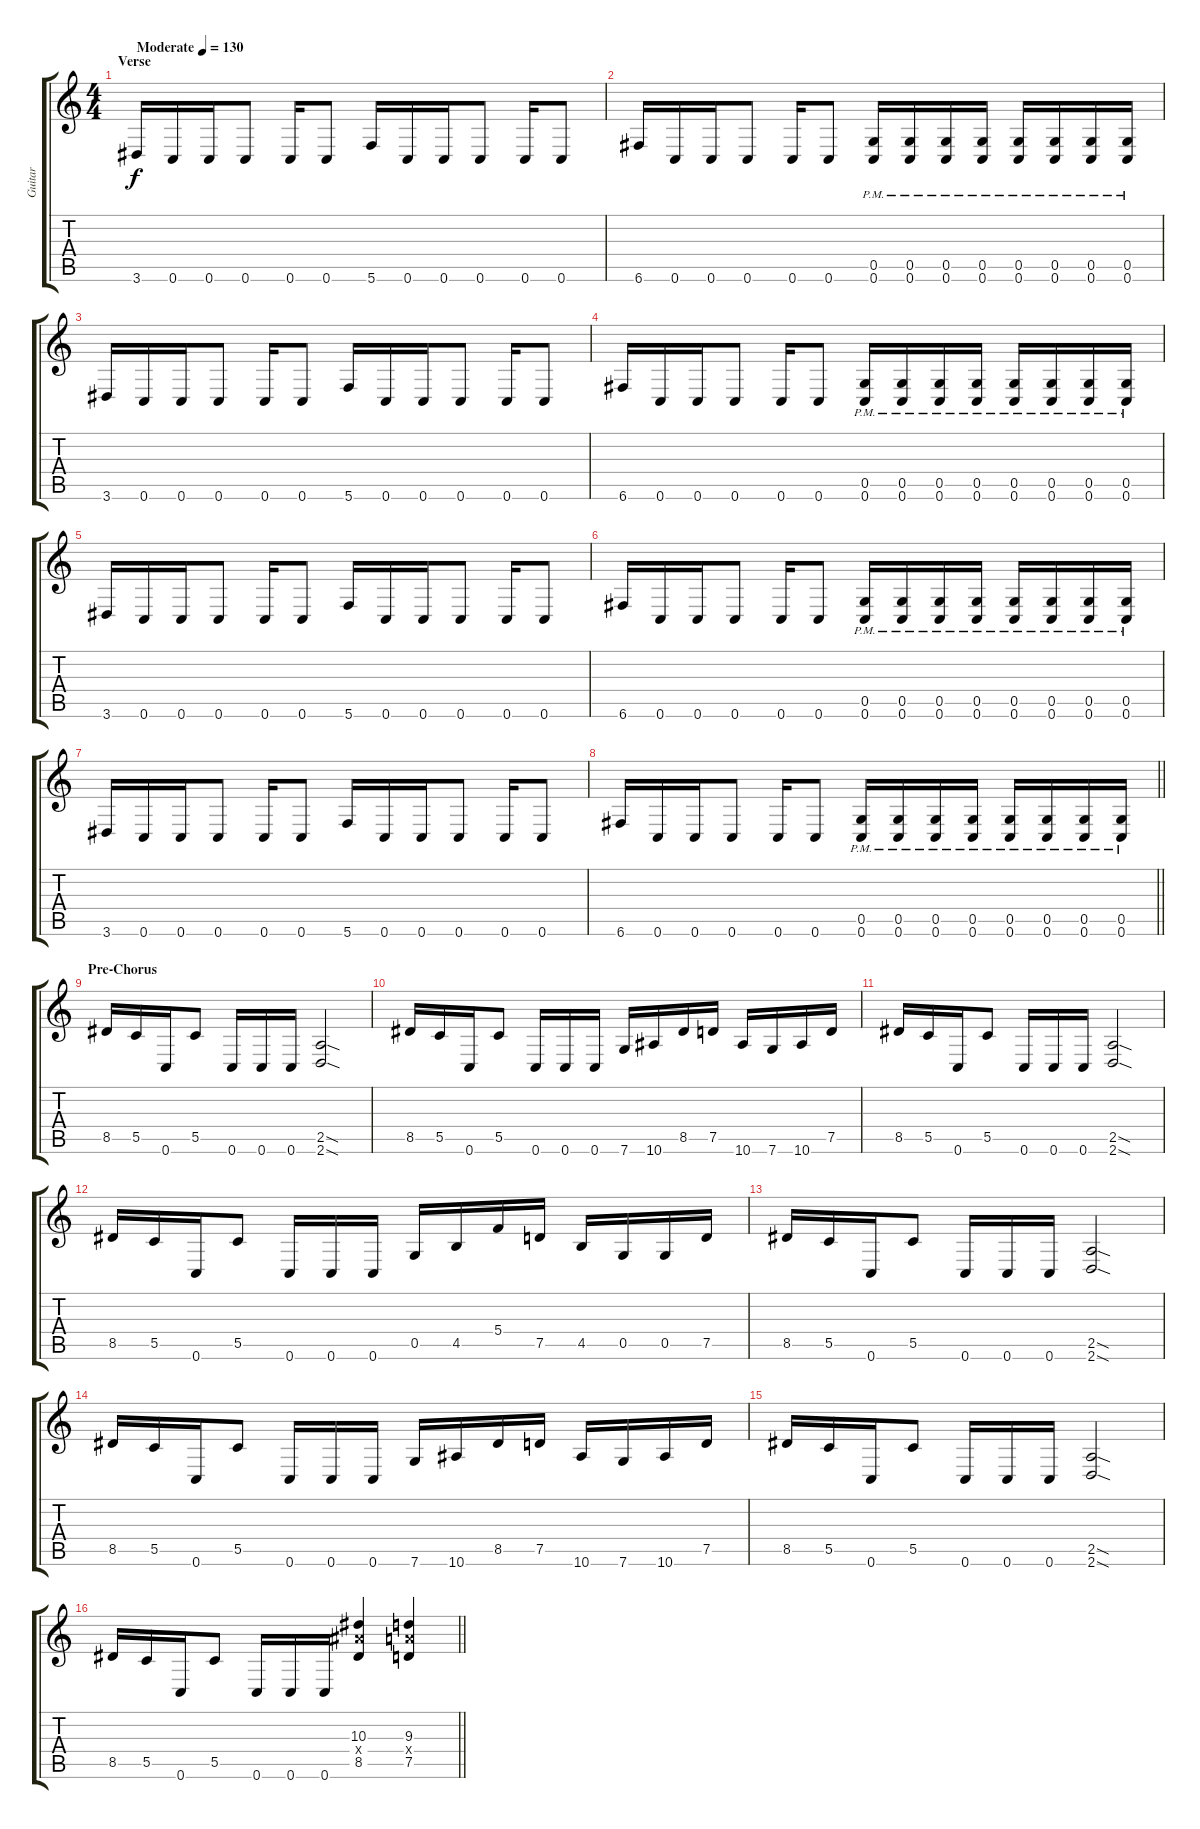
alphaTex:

\track ("Guitar" "Guitar") {instrument overdrivenguitar}
\staff {score tabs}
\tuning (D4 A3 F3 C3 G2 C2) {hide}
\ts (4 4)
\section ("" "Verse")
\tempo (130 "Moderate")
\clef g2
\ks c
3.6.16{dy f instrument overdrivenguitar} 0.6.16 0.6.16 0.6.8 0.6.16 0.6.8 5.6.16 0.6.16 0.6.16 0.6.8 0.6.16 0.6.8 |
6.6.16 0.6.16 0.6.16 0.6.8 0.6.16 0.6.8 (0.5{pm} 0.6{pm}).16 (0.5{pm} 0.6{pm}).16 (0.5{pm} 0.6{pm}).16 (0.5{pm} 0.6{pm}).16 (0.5{pm} 0.6{pm}).16 (0.5{pm} 0.6{pm}).16 (0.5{pm} 0.6{pm}).16 (0.5{pm} 0.6{pm}).16 |
3.6.16 0.6.16 0.6.16 0.6.8 0.6.16 0.6.8 5.6.16 0.6.16 0.6.16 0.6.8 0.6.16 0.6.8 |
6.6.16 0.6.16 0.6.16 0.6.8 0.6.16 0.6.8 (0.5{pm} 0.6{pm}).16 (0.5{pm} 0.6{pm}).16 (0.5{pm} 0.6{pm}).16 (0.5{pm} 0.6{pm}).16 (0.5{pm} 0.6{pm}).16 (0.5{pm} 0.6{pm}).16 (0.5{pm} 0.6{pm}).16 (0.5{pm} 0.6{pm}).16 |
3.6.16 0.6.16 0.6.16 0.6.8 0.6.16 0.6.8 5.6.16 0.6.16 0.6.16 0.6.8 0.6.16 0.6.8 |
6.6.16 0.6.16 0.6.16 0.6.8 0.6.16 0.6.8 (0.5{pm} 0.6{pm}).16 (0.5{pm} 0.6{pm}).16 (0.5{pm} 0.6{pm}).16 (0.5{pm} 0.6{pm}).16 (0.5{pm} 0.6{pm}).16 (0.5{pm} 0.6{pm}).16 (0.5{pm} 0.6{pm}).16 (0.5{pm} 0.6{pm}).16 |
3.6.16 0.6.16 0.6.16 0.6.8 0.6.16 0.6.8 5.6.16 0.6.16 0.6.16 0.6.8 0.6.16 0.6.8 |
\barLineRight lightlight
6.6.16 0.6.16 0.6.16 0.6.8 0.6.16 0.6.8 (0.5{pm} 0.6{pm}).16 (0.5{pm} 0.6{pm}).16 (0.5{pm} 0.6{pm}).16 (0.5{pm} 0.6{pm}).16 (0.5{pm} 0.6{pm}).16 (0.5{pm} 0.6{pm}).16 (0.5{pm} 0.6{pm}).16 (0.5{pm} 0.6{pm}).16 |
\section ("" "Pre-Chorus")
8.5.16 5.5.16 0.6.16 5.5.8 0.6.16 0.6.16 0.6.16 (2.5{sod} 2.6{sod}).2 |
8.5.16 5.5.16 0.6.16 5.5.8 0.6.16 0.6.16 0.6.16 7.6.16 10.6.16 8.5.16 7.5.16 10.6.16 7.6.16 10.6.16 7.5.16 |
8.5.16 5.5.16 0.6.16 5.5.8 0.6.16 0.6.16 0.6.16 (2.5{sod} 2.6{sod}).2 |
8.5.16 5.5.16 0.6.16 5.5.8 0.6.16 0.6.16 0.6.16 0.5.16 4.5.16 5.4.16 7.5.16 4.5.16 0.5.16 0.5.16 7.5.16 |
8.5.16 5.5.16 0.6.16 5.5.8 0.6.16 0.6.16 0.6.16 (2.5{sod} 2.6{sod}).2 |
8.5.16 5.5.16 0.6.16 5.5.8 0.6.16 0.6.16 0.6.16 7.6.16 10.6.16 8.5.16 7.5.16 10.6.16 7.6.16 10.6.16 7.5.16 |
8.5.16 5.5.16 0.6.16 5.5.8 0.6.16 0.6.16 0.6.16 (2.5{sod} 2.6{sod}).2 |
\barLineRight lightlight
8.5.16 5.5.16 0.6.16 5.5.8 0.6.16 0.6.16 0.6.16 (10.3 10.4{x} 8.5).4 (9.3 9.4{x} 7.5).4
